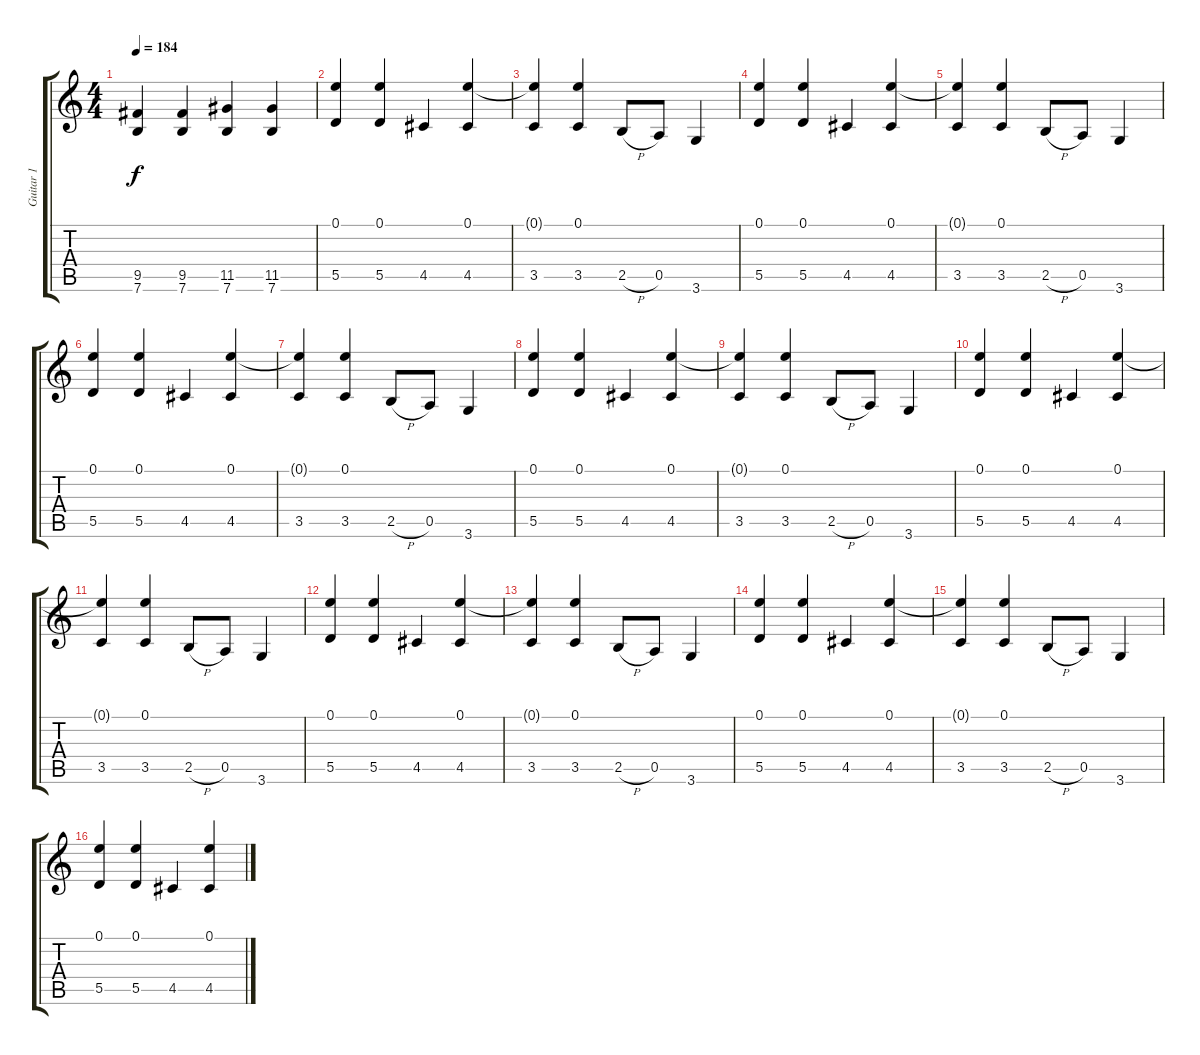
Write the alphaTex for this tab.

\track ("Guitar 1" "Guitar 1") {instrument acousticguitarsteel}
\staff {score tabs}
\tuning (E4 B3 G3 D3 A2 E2) {hide}
\ts (4 4)
\tempo 184
\clef g2
\ks c
(9.5 7.6).4{lyrics (0 "") lyrics (1 "") lyrics (2 "") lyrics (3 "") lyrics (4 "") dy f} (9.5 7.6).4{lyrics (0 "") lyrics (1 "") lyrics (2 "") lyrics (3 "") lyrics (4 "")} (11.5 7.6).4{lyrics (0 "") lyrics (1 "") lyrics (2 "") lyrics (3 "") lyrics (4 "")} (11.5 7.6).4{lyrics (0 "") lyrics (1 "") lyrics (2 "") lyrics (3 "") lyrics (4 "")} |
(0.1 5.5).4{lyrics (0 "") lyrics (1 "") lyrics (2 "") lyrics (3 "") lyrics (4 "")} (0.1 5.5).4{lyrics (0 "") lyrics (1 "") lyrics (2 "") lyrics (3 "") lyrics (4 "")} 4.5.4{lyrics (0 "") lyrics (1 "") lyrics (2 "") lyrics (3 "") lyrics (4 "")} (0.1 4.5).4{lyrics (0 "") lyrics (1 "") lyrics (2 "") lyrics (3 "") lyrics (4 "")} |
(0.1{t} 3.5).4{lyrics (0 "") lyrics (1 "") lyrics (2 "") lyrics (3 "") lyrics (4 "")} (0.1 3.5).4{lyrics (0 "") lyrics (1 "") lyrics (2 "") lyrics (3 "") lyrics (4 "")} 2.5{h}.8{lyrics (0 "") lyrics (1 "") lyrics (2 "") lyrics (3 "") lyrics (4 "")} 0.5.8{lyrics (0 "") lyrics (1 "") lyrics (2 "") lyrics (3 "") lyrics (4 "")} 3.6.4{lyrics (0 "") lyrics (1 "") lyrics (2 "") lyrics (3 "") lyrics (4 "")} |
(0.1 5.5).4{lyrics (0 "") lyrics (1 "") lyrics (2 "") lyrics (3 "") lyrics (4 "")} (0.1 5.5).4{lyrics (0 "") lyrics (1 "") lyrics (2 "") lyrics (3 "") lyrics (4 "")} 4.5.4{lyrics (0 "") lyrics (1 "") lyrics (2 "") lyrics (3 "") lyrics (4 "")} (0.1 4.5).4{lyrics (0 "") lyrics (1 "") lyrics (2 "") lyrics (3 "") lyrics (4 "")} |
(0.1{t} 3.5).4{lyrics (0 "") lyrics (1 "") lyrics (2 "") lyrics (3 "") lyrics (4 "")} (0.1 3.5).4{lyrics (0 "") lyrics (1 "") lyrics (2 "") lyrics (3 "") lyrics (4 "")} 2.5{h}.8{lyrics (0 "") lyrics (1 "") lyrics (2 "") lyrics (3 "") lyrics (4 "")} 0.5.8{lyrics (0 "") lyrics (1 "") lyrics (2 "") lyrics (3 "") lyrics (4 "")} 3.6.4{lyrics (0 "") lyrics (1 "") lyrics (2 "") lyrics (3 "") lyrics (4 "")} |
(0.1 5.5).4{lyrics (0 "") lyrics (1 "") lyrics (2 "") lyrics (3 "") lyrics (4 "")} (0.1 5.5).4{lyrics (0 "") lyrics (1 "") lyrics (2 "") lyrics (3 "") lyrics (4 "")} 4.5.4{lyrics (0 "") lyrics (1 "") lyrics (2 "") lyrics (3 "") lyrics (4 "")} (0.1 4.5).4{lyrics (0 "") lyrics (1 "") lyrics (2 "") lyrics (3 "") lyrics (4 "")} |
(0.1{t} 3.5).4{lyrics (0 "") lyrics (1 "") lyrics (2 "") lyrics (3 "") lyrics (4 "")} (0.1 3.5).4{lyrics (0 "") lyrics (1 "") lyrics (2 "") lyrics (3 "") lyrics (4 "")} 2.5{h}.8{lyrics (0 "") lyrics (1 "") lyrics (2 "") lyrics (3 "") lyrics (4 "")} 0.5.8{lyrics (0 "") lyrics (1 "") lyrics (2 "") lyrics (3 "") lyrics (4 "")} 3.6.4{lyrics (0 "") lyrics (1 "") lyrics (2 "") lyrics (3 "") lyrics (4 "")} |
(0.1 5.5).4{lyrics (0 "") lyrics (1 "") lyrics (2 "") lyrics (3 "") lyrics (4 "")} (0.1 5.5).4{lyrics (0 "") lyrics (1 "") lyrics (2 "") lyrics (3 "") lyrics (4 "")} 4.5.4{lyrics (0 "") lyrics (1 "") lyrics (2 "") lyrics (3 "") lyrics (4 "")} (0.1 4.5).4{lyrics (0 "") lyrics (1 "") lyrics (2 "") lyrics (3 "") lyrics (4 "")} |
(0.1{t} 3.5).4{lyrics (0 "") lyrics (1 "") lyrics (2 "") lyrics (3 "") lyrics (4 "")} (0.1 3.5).4{lyrics (0 "") lyrics (1 "") lyrics (2 "") lyrics (3 "") lyrics (4 "")} 2.5{h}.8{lyrics (0 "") lyrics (1 "") lyrics (2 "") lyrics (3 "") lyrics (4 "")} 0.5.8{lyrics (0 "") lyrics (1 "") lyrics (2 "") lyrics (3 "") lyrics (4 "")} 3.6.4{lyrics (0 "") lyrics (1 "") lyrics (2 "") lyrics (3 "") lyrics (4 "")} |
(0.1 5.5).4{lyrics (0 "") lyrics (1 "") lyrics (2 "") lyrics (3 "") lyrics (4 "")} (0.1 5.5).4{lyrics (0 "") lyrics (1 "") lyrics (2 "") lyrics (3 "") lyrics (4 "")} 4.5.4{lyrics (0 "") lyrics (1 "") lyrics (2 "") lyrics (3 "") lyrics (4 "")} (0.1 4.5).4{lyrics (0 "") lyrics (1 "") lyrics (2 "") lyrics (3 "") lyrics (4 "")} |
(0.1{t} 3.5).4{lyrics (0 "") lyrics (1 "") lyrics (2 "") lyrics (3 "") lyrics (4 "")} (0.1 3.5).4{lyrics (0 "") lyrics (1 "") lyrics (2 "") lyrics (3 "") lyrics (4 "")} 2.5{h}.8{lyrics (0 "") lyrics (1 "") lyrics (2 "") lyrics (3 "") lyrics (4 "")} 0.5.8{lyrics (0 "") lyrics (1 "") lyrics (2 "") lyrics (3 "") lyrics (4 "")} 3.6.4{lyrics (0 "") lyrics (1 "") lyrics (2 "") lyrics (3 "") lyrics (4 "")} |
(0.1 5.5).4{lyrics (0 "") lyrics (1 "") lyrics (2 "") lyrics (3 "") lyrics (4 "")} (0.1 5.5).4{lyrics (0 "") lyrics (1 "") lyrics (2 "") lyrics (3 "") lyrics (4 "")} 4.5.4{lyrics (0 "") lyrics (1 "") lyrics (2 "") lyrics (3 "") lyrics (4 "")} (0.1 4.5).4{lyrics (0 "") lyrics (1 "") lyrics (2 "") lyrics (3 "") lyrics (4 "")} |
(0.1{t} 3.5).4{lyrics (0 "") lyrics (1 "") lyrics (2 "") lyrics (3 "") lyrics (4 "")} (0.1 3.5).4{lyrics (0 "") lyrics (1 "") lyrics (2 "") lyrics (3 "") lyrics (4 "")} 2.5{h}.8{lyrics (0 "") lyrics (1 "") lyrics (2 "") lyrics (3 "") lyrics (4 "")} 0.5.8{lyrics (0 "") lyrics (1 "") lyrics (2 "") lyrics (3 "") lyrics (4 "")} 3.6.4{lyrics (0 "") lyrics (1 "") lyrics (2 "") lyrics (3 "") lyrics (4 "")} |
(0.1 5.5).4{lyrics (0 "") lyrics (1 "") lyrics (2 "") lyrics (3 "") lyrics (4 "")} (0.1 5.5).4{lyrics (0 "") lyrics (1 "") lyrics (2 "") lyrics (3 "") lyrics (4 "")} 4.5.4{lyrics (0 "") lyrics (1 "") lyrics (2 "") lyrics (3 "") lyrics (4 "")} (0.1 4.5).4{lyrics (0 "") lyrics (1 "") lyrics (2 "") lyrics (3 "") lyrics (4 "")} |
(0.1{t} 3.5).4{lyrics (0 "") lyrics (1 "") lyrics (2 "") lyrics (3 "") lyrics (4 "")} (0.1 3.5).4{lyrics (0 "") lyrics (1 "") lyrics (2 "") lyrics (3 "") lyrics (4 "")} 2.5{h}.8{lyrics (0 "") lyrics (1 "") lyrics (2 "") lyrics (3 "") lyrics (4 "")} 0.5.8{lyrics (0 "") lyrics (1 "") lyrics (2 "") lyrics (3 "") lyrics (4 "")} 3.6.4{lyrics (0 "") lyrics (1 "") lyrics (2 "") lyrics (3 "") lyrics (4 "")} |
(0.1 5.5).4{lyrics (0 "") lyrics (1 "") lyrics (2 "") lyrics (3 "") lyrics (4 "")} (0.1 5.5).4{lyrics (0 "") lyrics (1 "") lyrics (2 "") lyrics (3 "") lyrics (4 "")} 4.5.4{lyrics (0 "") lyrics (1 "") lyrics (2 "") lyrics (3 "") lyrics (4 "")} (0.1 4.5).4{lyrics (0 "") lyrics (1 "") lyrics (2 "") lyrics (3 "") lyrics (4 "")}
